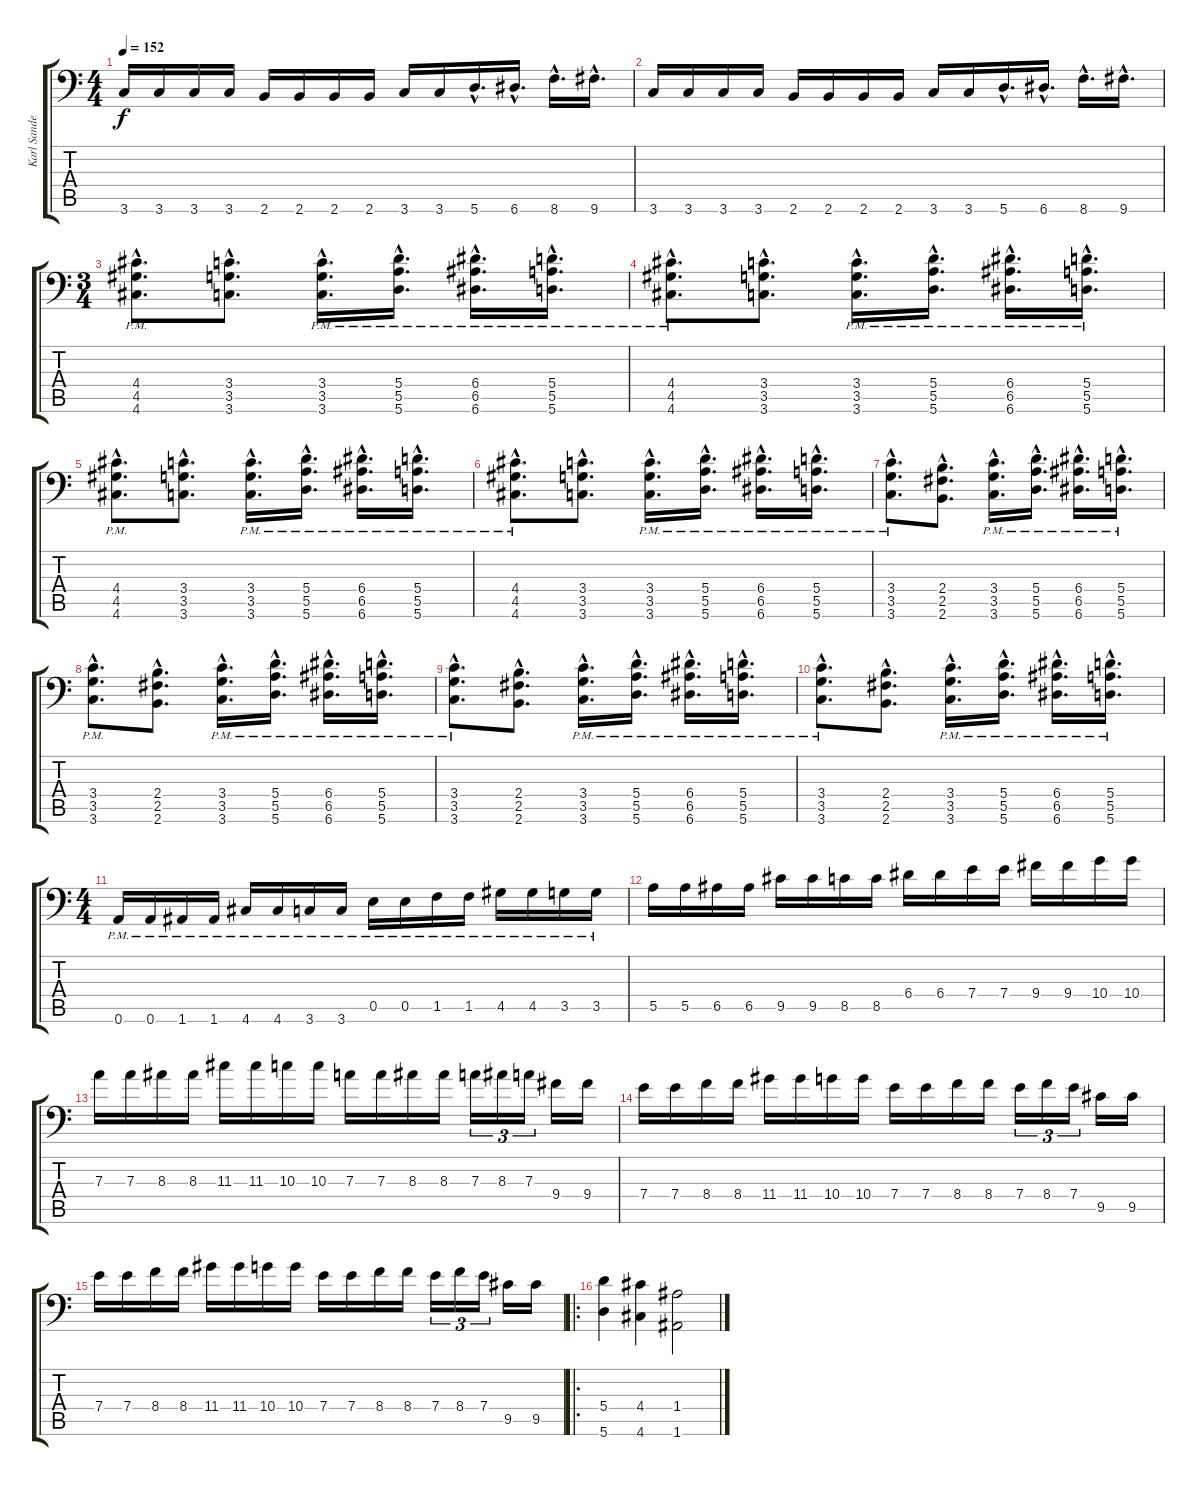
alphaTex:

\track ("Karl Sanders" "Karl Sande") {instrument distortionguitar}
\staff {score tabs}
\tuning (B3 Gb3 D3 A2 E2 A1) {hide}
\ts (4 4)
\tempo 152
\clef f4
\ks c
3.6.16{dy f} 3.6.16 3.6.16 3.6.16 2.6.16 2.6.16 2.6.16 2.6.16 3.6.16 3.6.16 5.6{hac}.16{d} 6.6{hac}.16{d} 8.6{hac}.16{d} 9.6{hac}.16{d} |
3.6.16 3.6.16 3.6.16 3.6.16 2.6.16 2.6.16 2.6.16 2.6.16 3.6.16 3.6.16 5.6{hac}.16{d} 6.6{hac}.16{d} 8.6{hac}.16{d} 9.6{hac}.16{d} |
\ts (3 4)
(4.4{hac pm} 4.5{hac pm} 4.6{hac pm}).8{d} (3.4{hac} 3.5{hac} 3.6{hac}).8{d} (3.4{hac pm} 3.5{hac pm} 3.6{hac pm}).16{d} (5.4{hac pm} 5.5{hac pm} 5.6{hac pm}).16{d} (6.4{hac pm} 6.5{hac pm} 6.6{hac pm}).16{d} (5.4{hac pm} 5.5{hac pm} 5.6{hac pm}).16{d} |
(4.4{hac pm} 4.5{hac pm} 4.6{hac pm}).8{d} (3.4{hac} 3.5{hac} 3.6{hac}).8{d} (3.4{hac pm} 3.5{hac pm} 3.6{hac pm}).16{d} (5.4{hac pm} 5.5{hac pm} 5.6{hac pm}).16{d} (6.4{hac pm} 6.5{hac pm} 6.6{hac pm}).16{d} (5.4{hac pm} 5.5{hac pm} 5.6{hac pm}).16{d} |
(4.4{hac pm} 4.5{hac pm} 4.6{hac pm}).8{d} (3.4{hac} 3.5{hac} 3.6{hac}).8{d} (3.4{hac pm} 3.5{hac pm} 3.6{hac pm}).16{d} (5.4{hac pm} 5.5{hac pm} 5.6{hac pm}).16{d} (6.4{hac pm} 6.5{hac pm} 6.6{hac pm}).16{d} (5.4{hac pm} 5.5{hac pm} 5.6{hac pm}).16{d} |
(4.4{hac pm} 4.5{hac pm} 4.6{hac pm}).8{d} (3.4{hac} 3.5{hac} 3.6{hac}).8{d} (3.4{hac pm} 3.5{hac pm} 3.6{hac pm}).16{d} (5.4{hac pm} 5.5{hac pm} 5.6{hac pm}).16{d} (6.4{hac pm} 6.5{hac pm} 6.6{hac pm}).16{d} (5.4{hac pm} 5.5{hac pm} 5.6{hac pm}).16{d} |
(3.4{hac pm} 3.5{hac pm} 3.6{hac pm}).8{d} (2.4{hac} 2.5{hac} 2.6{hac}).8{d} (3.4{hac pm} 3.5{hac pm} 3.6{hac pm}).16{d} (5.4{hac pm} 5.5{hac pm} 5.6{hac pm}).16{d} (6.4{hac pm} 6.5{hac pm} 6.6{hac pm}).16{d} (5.4{hac pm} 5.5{hac pm} 5.6{hac pm}).16{d} |
(3.4{hac pm} 3.5{hac pm} 3.6{hac pm}).8{d} (2.4{hac} 2.5{hac} 2.6{hac}).8{d} (3.4{hac pm} 3.5{hac pm} 3.6{hac pm}).16{d} (5.4{hac pm} 5.5{hac pm} 5.6{hac pm}).16{d} (6.4{hac pm} 6.5{hac pm} 6.6{hac pm}).16{d} (5.4{hac pm} 5.5{hac pm} 5.6{hac pm}).16{d} |
(3.4{hac pm} 3.5{hac pm} 3.6{hac pm}).8{d} (2.4{hac} 2.5{hac} 2.6{hac}).8{d} (3.4{hac pm} 3.5{hac pm} 3.6{hac pm}).16{d} (5.4{hac pm} 5.5{hac pm} 5.6{hac pm}).16{d} (6.4{hac pm} 6.5{hac pm} 6.6{hac pm}).16{d} (5.4{hac pm} 5.5{hac pm} 5.6{hac pm}).16{d} |
(3.4{hac pm} 3.5{hac pm} 3.6{hac pm}).8{d} (2.4{hac} 2.5{hac} 2.6{hac}).8{d} (3.4{hac pm} 3.5{hac pm} 3.6{hac pm}).16{d} (5.4{hac pm} 5.5{hac pm} 5.6{hac pm}).16{d} (6.4{hac pm} 6.5{hac pm} 6.6{hac pm}).16{d} (5.4{hac pm} 5.5{hac pm} 5.6{hac pm}).16{d} |
\ts (4 4)
0.6{pm}.16 0.6{pm}.16 1.6{pm}.16 1.6{pm}.16 4.6{pm}.16 4.6{pm}.16 3.6{pm}.16 3.6{pm}.16 0.5{pm}.16 0.5{pm}.16 1.5{pm}.16 1.5{pm}.16 4.5{pm}.16 4.5{pm}.16 3.5{pm}.16 3.5{pm}.16 |
5.5.16 5.5.16 6.5.16 6.5.16 9.5.16 9.5.16 8.5.16 8.5.16 6.4.16 6.4.16 7.4.16 7.4.16 9.4.16 9.4.16 10.4.16 10.4.16 |
7.3.16 7.3.16 8.3.16 8.3.16 11.3.16 11.3.16 10.3.16 10.3.16 7.3.16 7.3.16 8.3.16 8.3.16 7.3.16{tu (3 2)} 8.3.16{tu (3 2)} 7.3.16{tu (3 2)} 9.4.16 9.4.16 |
7.4.16 7.4.16 8.4.16 8.4.16 11.4.16 11.4.16 10.4.16 10.4.16 7.4.16 7.4.16 8.4.16 8.4.16 7.4.16{tu (3 2)} 8.4.16{tu (3 2)} 7.4.16{tu (3 2)} 9.5.16 9.5.16 |
7.4.16 7.4.16 8.4.16 8.4.16 11.4.16 11.4.16 10.4.16 10.4.16 7.4.16 7.4.16 8.4.16 8.4.16 7.4.16{tu (3 2)} 8.4.16{tu (3 2)} 7.4.16{tu (3 2)} 9.5.16 9.5.16 |
\ro
(5.4 5.6).4 (4.4 4.6).4 (1.4 1.6).2
